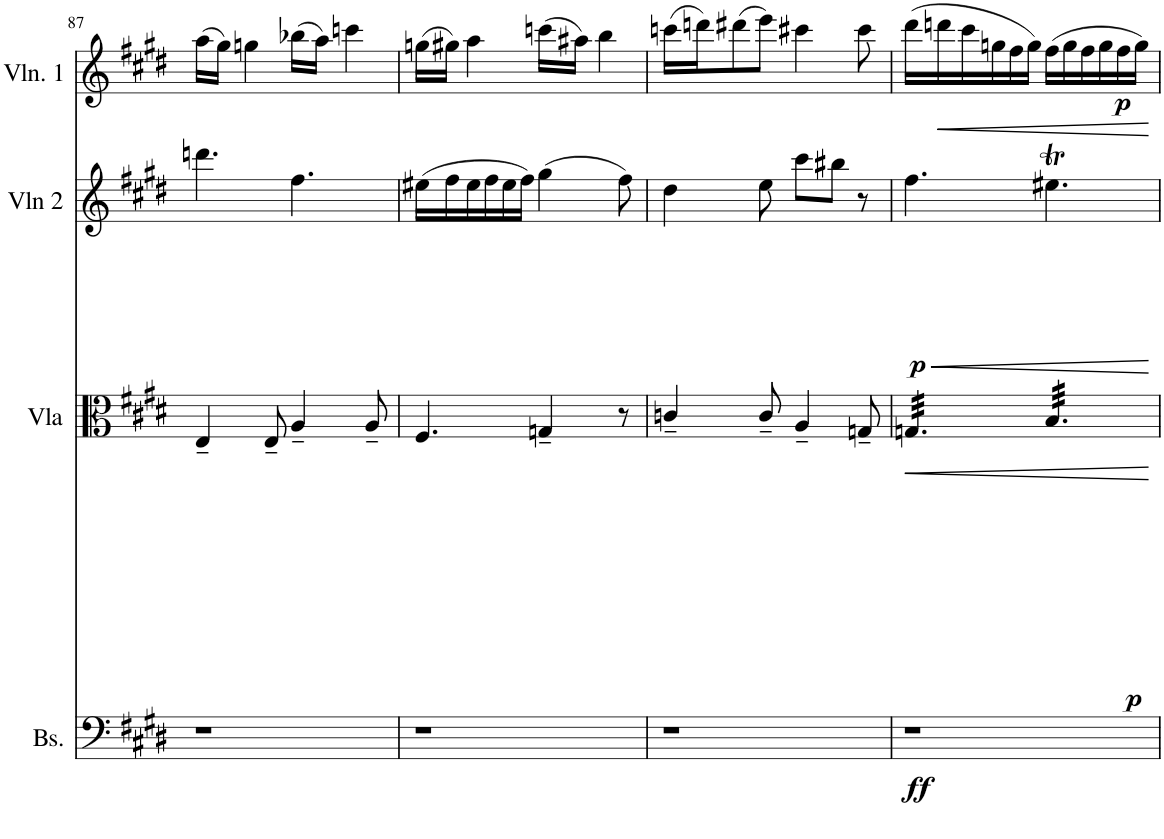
**kern	**dynam	**kern	**dynam	**kern	**dynam
*part3	*part3	*part2	*part2	*part1	*part1
*staff3	*staff3	*staff2	*staff2	*staff1	*staff1
*I"Viola	*	*I"Violin 2	*	*I"Violin 1	*
*I'Vla	*	*I'Vln 2	*	*I'Vln. 1	*
!!LO:PB:g=z
*clefC3	*	*clefG2	*	*clefG2	*
*k[f#c#g#d#]	*	*k[f#c#g#d#]	*	*k[f#c#g#d#]	*
*M6/8	*	*M6/8	*	*M6/8	*
=87	=87	=87	=87	=87	=87
4E~/	.	4.dddn\	.	(16aa\LL	.
.	.	.	.	16gg#\JJ)	.
.	.	.	.	4ggn\	.
8E~/	.	.	.	.	.
4A~/	.	4.ff#\	.	(16bb-X\LL	.
.	.	.	.	16aa\JJ)	.
.	.	.	.	4cccn\	.
8A~/	.	.	.	.	.
=88	=88	=88	=88	=88	=88
4.F#/	.	(16ee#X\LL	.	(16ggn\LL	.
.	.	16ff#\	.	16gg#X\JJ)	.
.	.	16ee#\	.	4aa\	.
.	.	16ff#\	.	.	.
.	.	16ee#\	.	.	.
.	.	16ff#\JJ)	.	.	.
4Gn~/	.	(4gg#\	.	(16cccn\LL	.
.	.	.	.	16aa#X\JJ)	.
.	.	.	.	4bb\	.
8r	.	8ff#\)	.	.	.
=89	=89	=89	=89	=89	=89
4cn~/	.	4dd#\	.	(16cccn\LL	.
.	.	.	.	16dddn\J)	.
.	.	.	.	(8ddd#X\	.
8c~/	.	8ee\	.	8eee\J)	.
4A~/	.	8ccc#\L	.	4ccc#X\	.
.	.	8bb#X\J	.	.	.
!	!LO:DY:b	!	!	!	!LO:DY:b
8Gn~/	p	8r	.	8ccc#\	p
=90	=90	=90	=90	=90	=90
!	!LO:HP:b	!	!LO:HP:b	!	!
!	!	!	!LO:DY:n=1:b	!	!
*tremolo	*	*	*	*	*
32Gn/LLL	<	4.ff#\	< p	(16ddd#\LL	.
32Gn/	.	.	.	.	.
!	!	!	!	!	!LO:HP:b
32Gn/	.	.	.	16dddn\	<
32Gn/	.	.	.	.	.
32Gn/	.	.	.	16ccc#\	.
32Gn/	.	.	.	.	.
32Gn/	.	.	.	16ggn\	.
32Gn/	.	.	.	.	.
32Gn/	.	.	.	16ff#\	.
32Gn/	.	.	.	.	.
32Gn/	.	.	.	16gg\JJ)	.
32Gn/JJJ	.	.	.	.	.
32B/LLL	.	4.ee#Xt\	.	(16ff#\LL	.
32B/	.	.	.	.	.
32B/	.	.	.	16gg\	.
32B/	.	.	.	.	.
32B/	.	.	.	16ff#\	.
32B/	.	.	.	.	.
32B/	.	.	.	16gg\	.
32B/	.	.	.	.	.
32B/	.	.	.	16ff#\	.
32B/	.	.	.	.	.
32B/	.	.	.	16gg\JJ)	.
32B/JJJ	.	.	.	.	.
*Xtremolo	*	*	*	*	*
.	[	.	[	.	[
=	=	=	=	=	=
*-	*-	*-	*-	*-	*-
